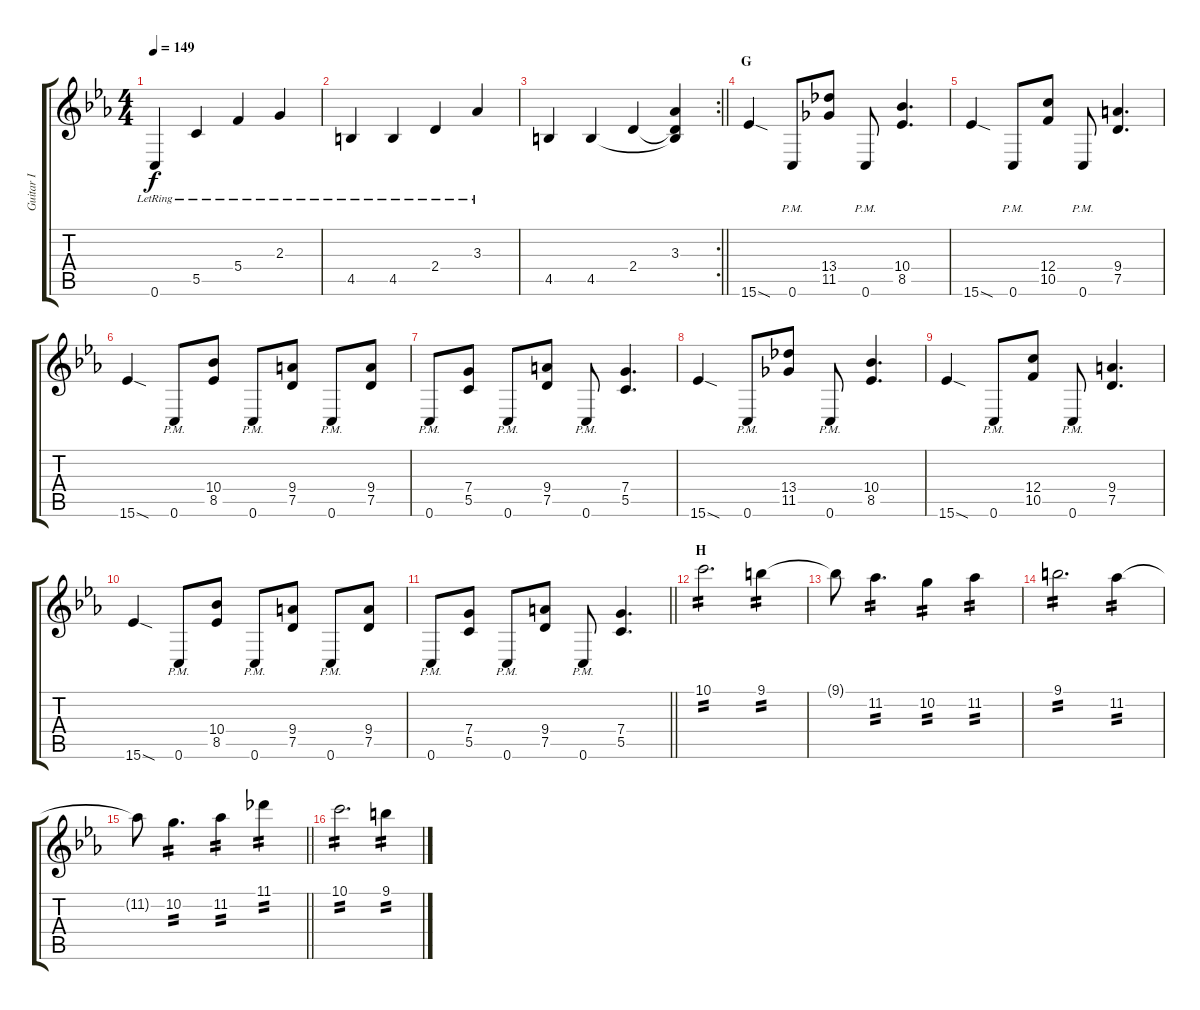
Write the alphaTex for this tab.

\track ("Guitar I" "Guitar I") {instrument distortionguitar}
\staff {score tabs}
\tuning (D4 A3 F3 C3 G2 C2) {hide}
\ts (4 4)
\tempo 149
\clef g2
\ks cminor
0.6{lr}.4{dy f} 5.5{lr}.4 5.4{lr}.4 2.3{lr}.4 |
4.5{lr}.4 4.5{lr}.4 2.4{lr}.4 3.3{lr}.4 |
\rc 2
\barLineRight lightlight
4.5.4 4.5.4 2.4.4 (3.3 2.4{t} 4.5{t}).4 |
\section ("" "G")
15.6{sod}.4 0.6{pm}.8 (13.4 11.5).8 0.6{pm}.8 (10.4 8.5).4{d} |
15.6{sod}.4 0.6{pm}.8 (12.4 10.5).8 0.6{pm}.8 (9.4 7.5).4{d} |
15.6{sod}.4 0.6{pm}.8 (10.4 8.5).8 0.6{pm}.8 (9.4 7.5).8 0.6{pm}.8 (9.4 7.5).8 |
0.6{pm}.8 (7.4 5.5).8 0.6{pm}.8 (9.4 7.5).8 0.6{pm}.8 (7.4 5.5).4{d} |
15.6{sod}.4 0.6{pm}.8 (13.4 11.5).8 0.6{pm}.8 (10.4 8.5).4{d} |
15.6{sod}.4 0.6{pm}.8 (12.4 10.5).8 0.6{pm}.8 (9.4 7.5).4{d} |
15.6{sod}.4 0.6{pm}.8 (10.4 8.5).8 0.6{pm}.8 (9.4 7.5).8 0.6{pm}.8 (9.4 7.5).8 |
\barLineRight lightlight
0.6{pm}.8 (7.4 5.5).8 0.6{pm}.8 (9.4 7.5).8 0.6{pm}.8 (7.4 5.5).4{d} |
\section ("" "H")
10.1.2{d tp 2} 9.1.4{tp 2} |
9.1{t}.8 11.2.4{d tp 2} 10.2.4{tp 2} 11.2.4{tp 2} |
9.1.2{d tp 2} 11.2.4{tp 2} |
\barLineRight lightlight
11.2{t}.8 10.2.4{d tp 2} 11.2.4{tp 2} 11.1.4{tp 2} |
10.1.2{d tp 2} 9.1.4{tp 2}
